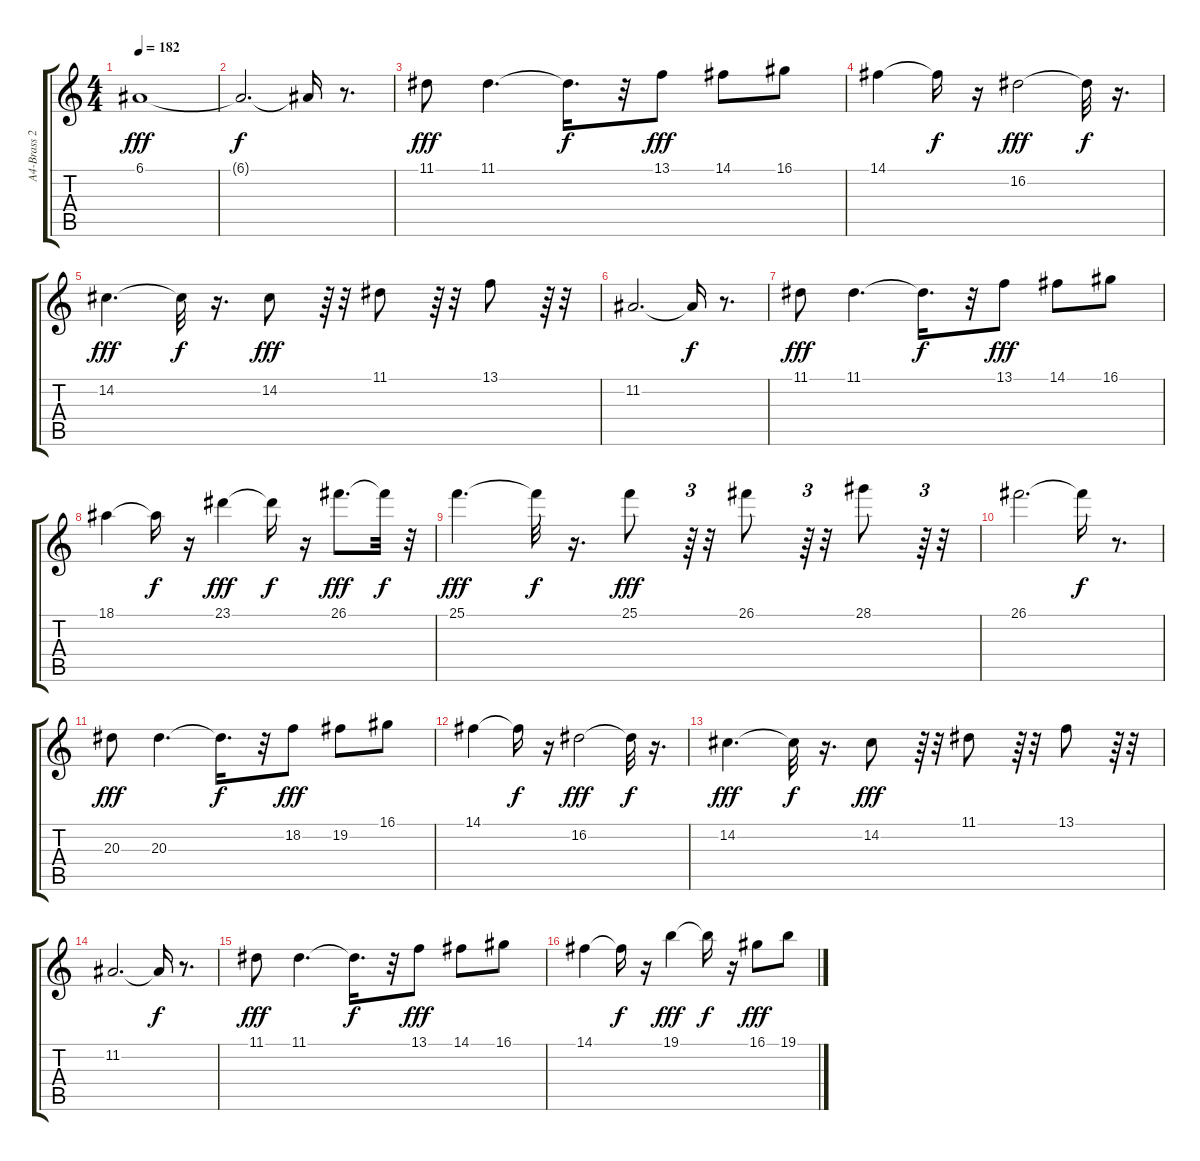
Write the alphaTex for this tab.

\track ("A4-Brass 2     " "A4-Brass 2") {instrument brasssection}
\staff {score tabs}
\tuning (E4 B3 G3 D3 A2 E2) {hide}
\ts (4 4)
\tempo 182
\clef g2
\ks c
6.1.1{dy fff} |
6.1{t}.2{d dy f} 6.1{t}.16 r.8{d} |
11.1.8{dy fff} 11.1.4{d} 11.1{t}.16{d dy f} r.32 13.1.8{dy fff} 14.1.8 16.1.8 |
14.1.4 14.1{t}.16{dy f} r.16 16.2.2{dy fff} 16.2{t}.32{dy f} r.16{d} |
14.2.4{d dy fff} 14.2{t}.32{dy f} r.16{d} 14.2.8{dy fff} r.64{tu (3 2)} r.32 11.1.8 r.64{tu (3 2)} r.32 13.1.8 r.64{tu (3 2)} r.32 |
11.2.2{d} 11.2{t}.16{dy f} r.8{d} |
11.1.8{dy fff} 11.1.4{d} 11.1{t}.16{d dy f} r.32 13.1.8{dy fff} 14.1.8 16.1.8 |
18.1.4 18.1{t}.16{dy f} r.16 23.1.4{dy fff} 23.1{t}.16{dy f} r.16 26.1.8{d dy fff} 26.1{t}.32{dy f} r.32 |
25.1.4{d dy fff} 25.1{t}.32{dy f} r.16{d} 25.1.8{dy fff} r.64{tu (3 2)} r.32 26.1.8 r.64{tu (3 2)} r.32 28.1.8 r.64{tu (3 2)} r.32 |
26.1.2{d} 26.1{t}.16{dy f} r.8{d} |
20.3.8{dy fff} 20.3.4{d} 20.3{t}.16{d dy f} r.32 18.2.8{dy fff} 19.2.8 16.1.8 |
14.1.4 14.1{t}.16{dy f} r.16 16.2.2{dy fff} 16.2{t}.32{dy f} r.16{d} |
14.2.4{d dy fff} 14.2{t}.32{dy f} r.16{d} 14.2.8{dy fff} r.64{tu (3 2)} r.32 11.1.8 r.64{tu (3 2)} r.32 13.1.8 r.64{tu (3 2)} r.32 |
11.2.2{d} 11.2{t}.16{dy f} r.8{d} |
11.1.8{dy fff} 11.1.4{d} 11.1{t}.16{d dy f} r.32 13.1.8{dy fff} 14.1.8 16.1.8 |
14.1.4 14.1{t}.16{dy f} r.16 19.1.4{dy fff} 19.1{t}.16{dy f} r.16 16.1.8{dy fff} 19.1.8
